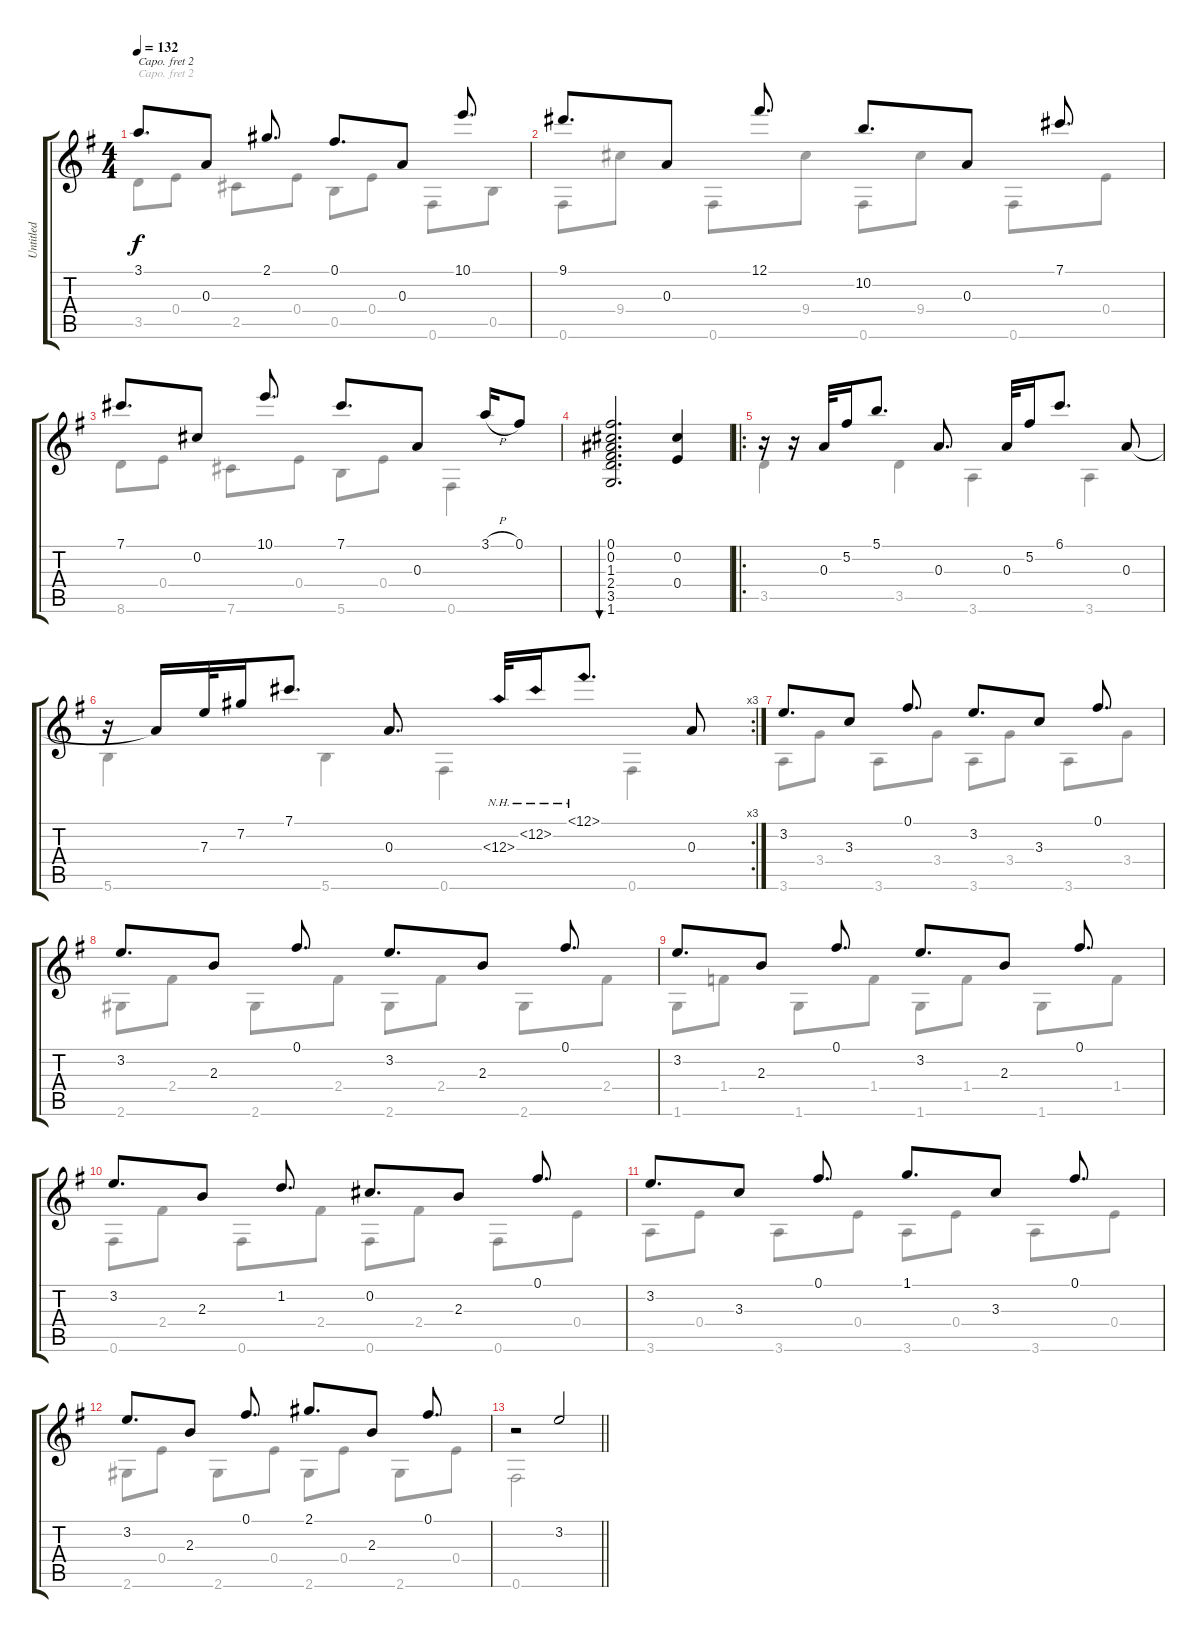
\track ("Untitled" "Untitled") {instrument acousticguitarsteel}
\staff {score tabs}
\capo 2
\tuning (E4 B3 G3 D3 A2 E2) {hide}
\voice
\ts (4 4)
\tempo 132
\clef g2
\ks g
3.1.8{d dy f} 0.3.8 2.1.8{d} 0.1.8{d} 0.3.8 10.1.8{d} |
9.1.8{d} 0.3.8 12.1.8{d} 10.2.8{d} 0.3.8 7.1.8{d} |
7.1.8{d} 0.2.8 10.1.8{d} 7.1.8{d} 0.3.8 3.1{h}.16 0.1.8 |
(0.1 0.2 1.3 2.4 3.5 1.6).2{d bu 30} (0.2 0.4).4 |
\ro
r.16 r.16 0.3.32 5.2.16 5.1.8{d} 0.3.8{d} 0.3.32 5.2.16 6.1.8{d} 0.3.8 |
\rc 3
r.16 0.3{t}.16 7.3.32 7.2.16 7.1.8{d} 0.3.8{d} 12.3{nh}.32 12.2{nh}.16 12.1{nh}.8{d} 0.3.8 |
3.2.8{d} 3.3.8 0.1.8{d} 3.2.8{d} 3.3.8 0.1.8{d} |
3.2.8{d} 2.3.8 0.1.8{d} 3.2.8{d} 2.3.8 0.1.8{d} |
3.2.8{d} 2.3.8 0.1.8{d} 3.2.8{d} 2.3.8 0.1.8{d} |
3.2.8{d} 2.3.8 1.2.8{d} 0.2.8{d} 2.3.8 0.1.8{d} |
3.2.8{d} 3.3.8 0.1.8{d} 1.1.8{d} 3.3.8 0.1.8{d} |
3.2.8{d} 2.3.8 0.1.8{d} 2.1.8{d} 2.3.8 0.1.8{d} |
\barLineRight lightlight
r.2 3.2.2
\voice
\clef g2
\ottava regular
\simile none
\ks g
3.5.8{dy f} 0.4.8 2.5.8 0.4.8 0.5.8 0.4.8 0.6.8 0.5.8 |
0.6.8 9.4.8 0.6.8 9.4.8 0.6.8 9.4.8 0.6.8 0.4.8 |
8.6.8 0.4.8 7.6.8 0.4.8 5.6.8 0.4.8 0.6.4 |
|
3.5.4 3.5.4 3.6.4 3.6.4 |
5.6.4 5.6.4 0.6.4 0.6.4 |
3.6.8 3.4.8 3.6.8 3.4.8 3.6.8 3.4.8 3.6.8 3.4.8 |
2.6.8 2.4.8 2.6.8 2.4.8 2.6.8 2.4.8 2.6.8 2.4.8 |
1.6.8 1.4.8 1.6.8 1.4.8 1.6.8 1.4.8 1.6.8 1.4.8 |
0.6.8 2.4.8 0.6.8 2.4.8 0.6.8 2.4.8 0.6.8 0.4.8 |
3.6.8 0.4.8 3.6.8 0.4.8 3.6.8 0.4.8 3.6.8 0.4.8 |
2.6.8 0.4.8 2.6.8 0.4.8 2.6.8 0.4.8 2.6.8 0.4.8 |
\barLineRight lightlight
0.6.2
